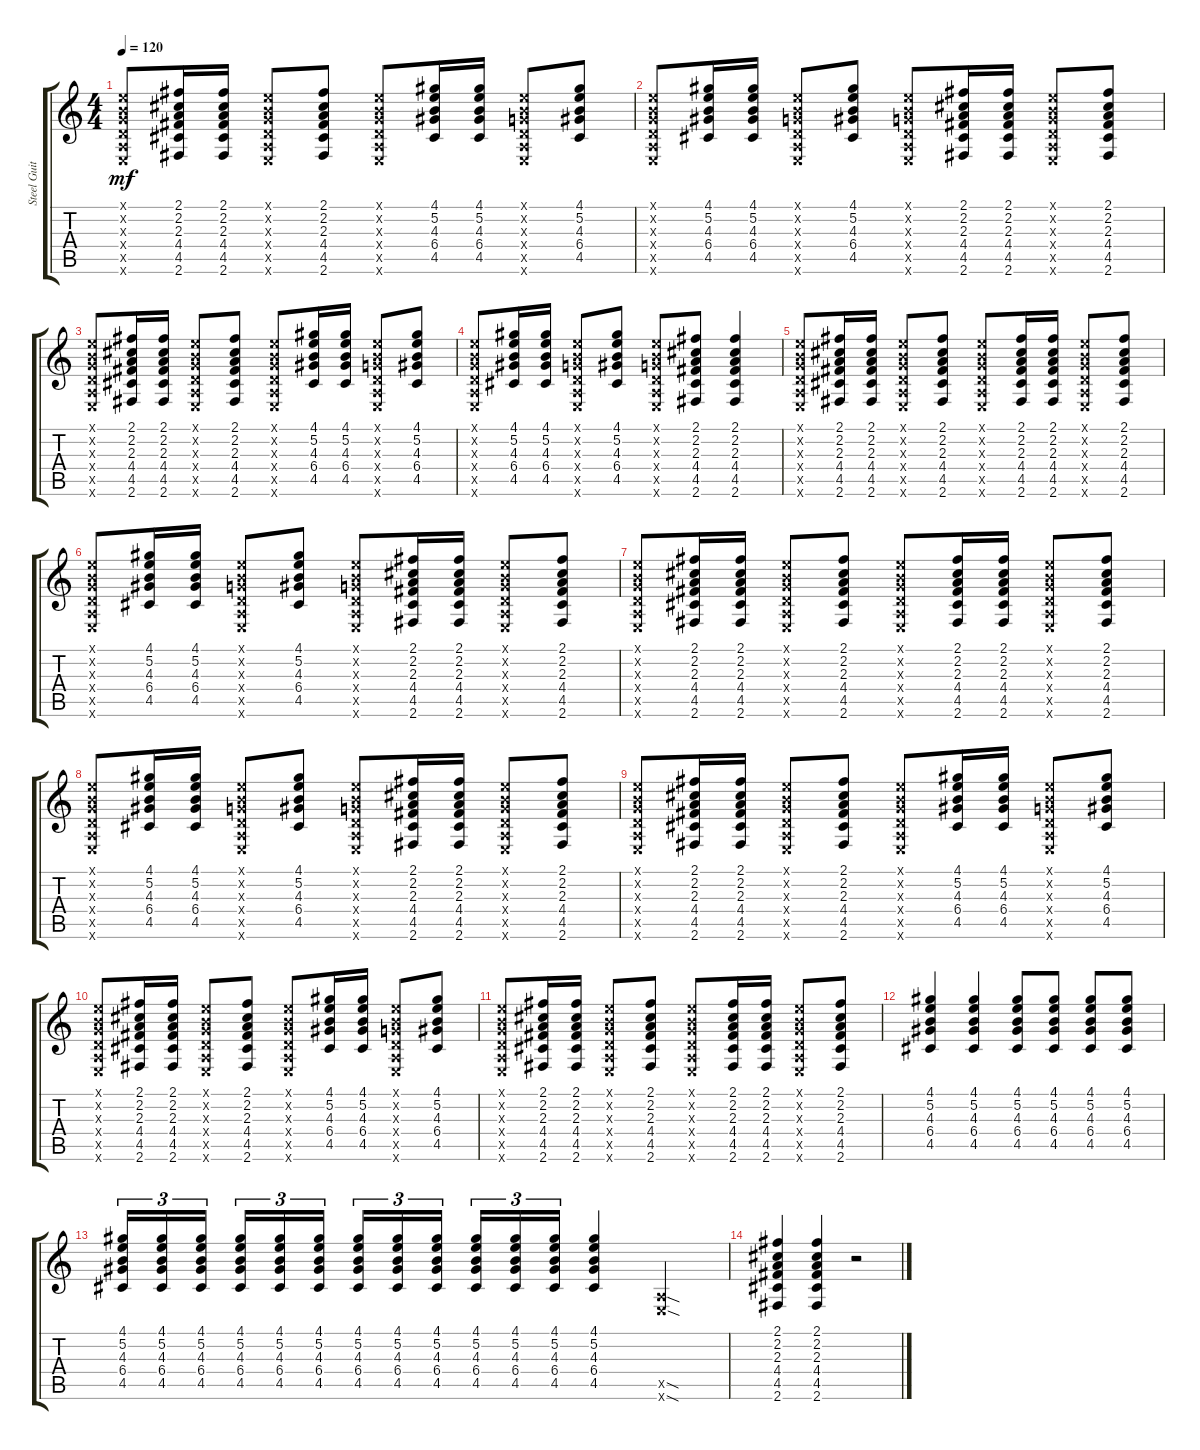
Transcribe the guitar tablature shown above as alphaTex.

\track ("Steel Guitar" "Steel Guit") {solo instrument acousticguitarsteel}
\staff {score tabs}
\tuning (E4 B3 G3 D3 A2 E2) {hide}
\ts (4 4)
\tempo 120
\clef g2
\ks c
(0.1{x} 0.2{x} 0.3{x} 0.4{x} 0.5{x} 0.6{x}).8{dy mf} (2.1 2.2 2.3 4.4 4.5 2.6).16 (2.1 2.2 2.3 4.4 4.5 2.6).16 (0.1{x} 0.2{x} 0.3{x} 0.4{x} 0.5{x} 0.6{x}).8 (2.1 2.2 2.3 4.4 4.5 2.6).8 (0.1{x} 0.2{x} 0.3{x} 0.4{x} 0.5{x} 0.6{x}).8 (4.1 5.2 4.3 6.4 4.5).16 (4.1 5.2 4.3 6.4 4.5).16 (0.1{x} 0.2{x} 0.3{x} 0.4{x} 0.5{x} 0.6{x}).8 (4.1 5.2 4.3 6.4 4.5).8 |
(0.1{x} 0.2{x} 0.3{x} 0.4{x} 0.5{x} 0.6{x}).8 (4.1 5.2 4.3 6.4 4.5).16 (4.1 5.2 4.3 6.4 4.5).16 (0.1{x} 0.2{x} 0.3{x} 0.4{x} 0.5{x} 0.6{x}).8 (4.1 5.2 4.3 6.4 4.5).8 (0.1{x} 0.2{x} 0.3{x} 0.4{x} 0.5{x} 0.6{x}).8 (2.1 2.2 2.3 4.4 4.5 2.6).16 (2.1 2.2 2.3 4.4 4.5 2.6).16 (0.1{x} 0.2{x} 0.3{x} 0.4{x} 0.5{x} 0.6{x}).8 (2.1 2.2 2.3 4.4 4.5 2.6).8 |
(0.1{x} 0.2{x} 0.3{x} 0.4{x} 0.5{x} 0.6{x}).8 (2.1 2.2 2.3 4.4 4.5 2.6).16 (2.1 2.2 2.3 4.4 4.5 2.6).16 (0.1{x} 0.2{x} 0.3{x} 0.4{x} 0.5{x} 0.6{x}).8 (2.1 2.2 2.3 4.4 4.5 2.6).8 (0.1{x} 0.2{x} 0.3{x} 0.4{x} 0.5{x} 0.6{x}).8 (4.1 5.2 4.3 6.4 4.5).16 (4.1 5.2 4.3 6.4 4.5).16 (0.1{x} 0.2{x} 0.3{x} 0.4{x} 0.5{x} 0.6{x}).8 (4.1 5.2 4.3 6.4 4.5).8 |
(0.1{x} 0.2{x} 0.3{x} 0.4{x} 0.5{x} 0.6{x}).8 (4.1 5.2 4.3 6.4 4.5).16 (4.1 5.2 4.3 6.4 4.5).16 (0.1{x} 0.2{x} 0.3{x} 0.4{x} 0.5{x} 0.6{x}).8 (4.1 5.2 4.3 6.4 4.5).8 (0.1{x} 0.2{x} 0.3{x} 0.4{x} 0.5{x} 0.6{x}).8 (2.1 2.2 2.3 4.4 4.5 2.6).8 (2.1 2.2 2.3 4.4 4.5 2.6).4 |
(0.1{x} 0.2{x} 0.3{x} 0.4{x} 0.5{x} 0.6{x}).8 (2.1 2.2 2.3 4.4 4.5 2.6).16 (2.1 2.2 2.3 4.4 4.5 2.6).16 (0.1{x} 0.2{x} 0.3{x} 0.4{x} 0.5{x} 0.6{x}).8 (2.1 2.2 2.3 4.4 4.5 2.6).8 (0.1{x} 0.2{x} 0.3{x} 0.4{x} 0.5{x} 0.6{x}).8 (2.1 2.2 2.3 4.4 4.5 2.6).16 (2.1 2.2 2.3 4.4 4.5 2.6).16 (0.1{x} 0.2{x} 0.3{x} 0.4{x} 0.5{x} 0.6{x}).8 (2.1 2.2 2.3 4.4 4.5 2.6).8 |
(0.1{x} 0.2{x} 0.3{x} 0.4{x} 0.5{x} 0.6{x}).8 (4.1 5.2 4.3 6.4 4.5).16 (4.1 5.2 4.3 6.4 4.5).16 (0.1{x} 0.2{x} 0.3{x} 0.4{x} 0.5{x} 0.6{x}).8 (4.1 5.2 4.3 6.4 4.5).8 (0.1{x} 0.2{x} 0.3{x} 0.4{x} 0.5{x} 0.6{x}).8 (2.1 2.2 2.3 4.4 4.5 2.6).16 (2.1 2.2 2.3 4.4 4.5 2.6).16 (0.1{x} 0.2{x} 0.3{x} 0.4{x} 0.5{x} 0.6{x}).8 (2.1 2.2 2.3 4.4 4.5 2.6).8 |
(0.1{x} 0.2{x} 0.3{x} 0.4{x} 0.5{x} 0.6{x}).8 (2.1 2.2 2.3 4.4 4.5 2.6).16 (2.1 2.2 2.3 4.4 4.5 2.6).16 (0.1{x} 0.2{x} 0.3{x} 0.4{x} 0.5{x} 0.6{x}).8 (2.1 2.2 2.3 4.4 4.5 2.6).8 (0.1{x} 0.2{x} 0.3{x} 0.4{x} 0.5{x} 0.6{x}).8 (2.1 2.2 2.3 4.4 4.5 2.6).16 (2.1 2.2 2.3 4.4 4.5 2.6).16 (0.1{x} 0.2{x} 0.3{x} 0.4{x} 0.5{x} 0.6{x}).8 (2.1 2.2 2.3 4.4 4.5 2.6).8 |
(0.1{x} 0.2{x} 0.3{x} 0.4{x} 0.5{x} 0.6{x}).8 (4.1 5.2 4.3 6.4 4.5).16 (4.1 5.2 4.3 6.4 4.5).16 (0.1{x} 0.2{x} 0.3{x} 0.4{x} 0.5{x} 0.6{x}).8 (4.1 5.2 4.3 6.4 4.5).8 (0.1{x} 0.2{x} 0.3{x} 0.4{x} 0.5{x} 0.6{x}).8 (2.1 2.2 2.3 4.4 4.5 2.6).16 (2.1 2.2 2.3 4.4 4.5 2.6).16 (0.1{x} 0.2{x} 0.3{x} 0.4{x} 0.5{x} 0.6{x}).8 (2.1 2.2 2.3 4.4 4.5 2.6).8 |
(0.1{x} 0.2{x} 0.3{x} 0.4{x} 0.5{x} 0.6{x}).8 (2.1 2.2 2.3 4.4 4.5 2.6).16 (2.1 2.2 2.3 4.4 4.5 2.6).16 (0.1{x} 0.2{x} 0.3{x} 0.4{x} 0.5{x} 0.6{x}).8 (2.1 2.2 2.3 4.4 4.5 2.6).8 (0.1{x} 0.2{x} 0.3{x} 0.4{x} 0.5{x} 0.6{x}).8 (4.1 5.2 4.3 6.4 4.5).16 (4.1 5.2 4.3 6.4 4.5).16 (0.1{x} 0.2{x} 0.3{x} 0.4{x} 0.5{x} 0.6{x}).8 (4.1 5.2 4.3 6.4 4.5).8 |
(0.1{x} 0.2{x} 0.3{x} 0.4{x} 0.5{x} 0.6{x}).8 (2.1 2.2 2.3 4.4 4.5 2.6).16 (2.1 2.2 2.3 4.4 4.5 2.6).16 (0.1{x} 0.2{x} 0.3{x} 0.4{x} 0.5{x} 0.6{x}).8 (2.1 2.2 2.3 4.4 4.5 2.6).8 (0.1{x} 0.2{x} 0.3{x} 0.4{x} 0.5{x} 0.6{x}).8 (4.1 5.2 4.3 6.4 4.5).16 (4.1 5.2 4.3 6.4 4.5).16 (0.1{x} 0.2{x} 0.3{x} 0.4{x} 0.5{x} 0.6{x}).8 (4.1 5.2 4.3 6.4 4.5).8 |
(0.1{x} 0.2{x} 0.3{x} 0.4{x} 0.5{x} 0.6{x}).8 (2.1 2.2 2.3 4.4 4.5 2.6).16 (2.1 2.2 2.3 4.4 4.5 2.6).16 (0.1{x} 0.2{x} 0.3{x} 0.4{x} 0.5{x} 0.6{x}).8 (2.1 2.2 2.3 4.4 4.5 2.6).8 (0.1{x} 0.2{x} 0.3{x} 0.4{x} 0.5{x} 0.6{x}).8 (2.1 2.2 2.3 4.4 4.5 2.6).16 (2.1 2.2 2.3 4.4 4.5 2.6).16 (0.1{x} 0.2{x} 0.3{x} 0.4{x} 0.5{x} 0.6{x}).8 (2.1 2.2 2.3 4.4 4.5 2.6).8 |
(4.1 5.2 4.3 6.4 4.5).4 (4.1 5.2 4.3 6.4 4.5).4 (4.1 5.2 4.3 6.4 4.5).8 (4.1 5.2 4.3 6.4 4.5).8 (4.1 5.2 4.3 6.4 4.5).8 (4.1 5.2 4.3 6.4 4.5).8 |
(4.1 5.2 4.3 6.4 4.5).16{tu (3 2)} (4.1 5.2 4.3 6.4 4.5).16{tu (3 2)} (4.1 5.2 4.3 6.4 4.5).16{tu (3 2) beam splitsecondary} (4.1 5.2 4.3 6.4 4.5).16{tu (3 2)} (4.1 5.2 4.3 6.4 4.5).16{tu (3 2)} (4.1 5.2 4.3 6.4 4.5).16{tu (3 2)} (4.1 5.2 4.3 6.4 4.5).16{tu (3 2)} (4.1 5.2 4.3 6.4 4.5).16{tu (3 2)} (4.1 5.2 4.3 6.4 4.5).16{tu (3 2) beam splitsecondary} (4.1 5.2 4.3 6.4 4.5).16{tu (3 2)} (4.1 5.2 4.3 6.4 4.5).16{tu (3 2)} (4.1 5.2 4.3 6.4 4.5).16{tu (3 2)} (4.1 5.2 4.3 6.4 4.5).4 (0.5{sod x} 0.6{sod x}).4 |
(2.1 2.2 2.3 4.4 4.5 2.6).4 (2.1 2.2 2.3 4.4 4.5 2.6).4 r.2
